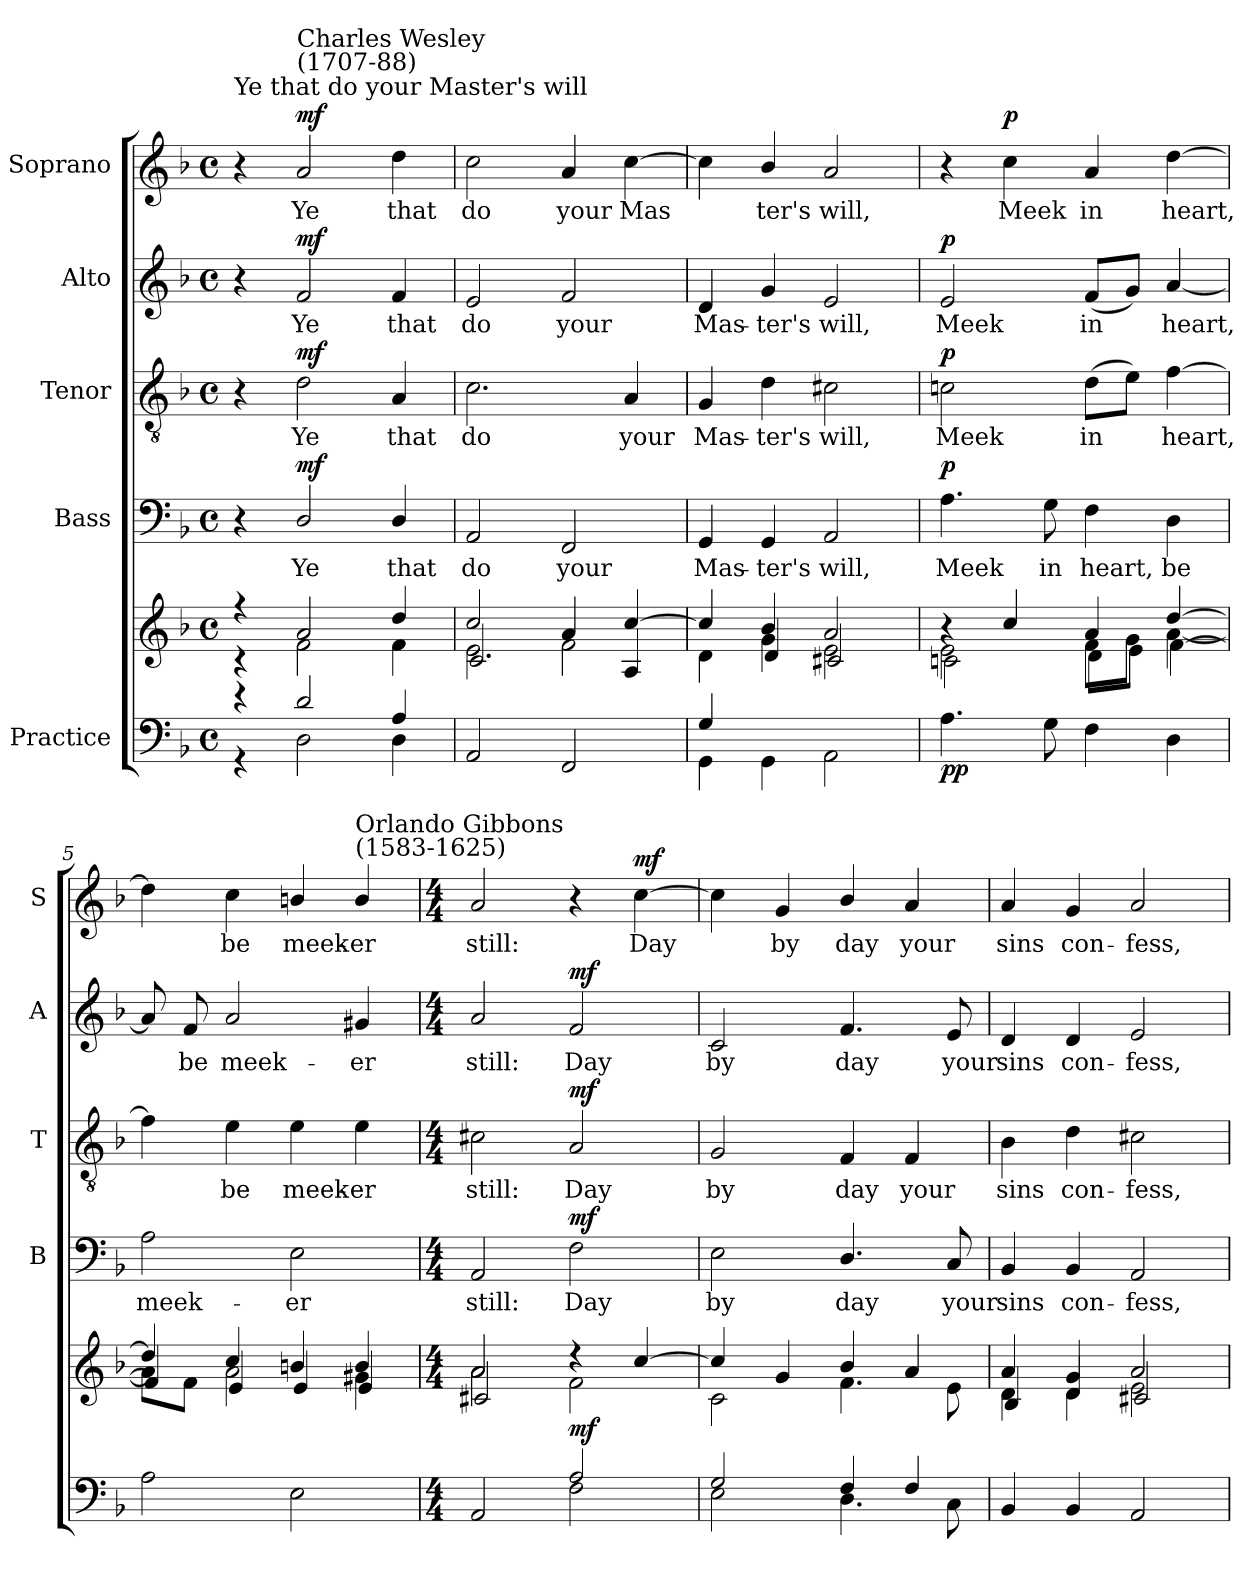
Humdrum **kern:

**kern	**kern	**dynam	**kern	**text	**dynam	**kern	**text	**dynam	**kern	**text	**dynam	**kern	**text	**dynam
*part5	*part5	*part5	*part4	*part4	*part4	*part3	*part3	*part3	*part2	*part2	*part2	*part1	*part1	*part1
*staff6	*staff5	*staff5/6	*staff4	*staff4	*staff4	*staff3	*staff3	*staff3	*staff2	*staff2	*staff2	*staff1	*staff1	*staff1
*I"Practice	*	*	*I"Bass	*	*	*I"Tenor	*	*	*I"Alto	*	*	*I"Soprano	*	*
*	*	*	*I'B	*	*	*I'T	*	*	*I'A	*	*	*I'S	*	*
*clefF4	*clefG2	*	*clefF4	*	*	*clefGv2	*	*	*clefG2	*	*	*clefG2	*	*
*k[b-]	*k[b-]	*	*k[b-]	*	*	*k[b-]	*	*	*k[b-]	*	*	*k[b-]	*	*
*F:	*F:	*	*F:	*	*	*F:	*	*	*F:	*	*	*F:	*	*
*M4/4	*M4/4	*	*M4/4	*	*	*M4/4	*	*	*M4/4	*	*	*M4/4	*	*
*met(c)	*met(c)	*	*met(c)	*	*	*met(c)	*	*	*met(c)	*	*	*met(c)	*	*
=1	=1	=1	=1	=1	=1	=1	=1	=1	=1	=1	=1	=1	=1	=1
*^	*^	*	*	*	*	*	*	*	*	*	*	*	*	*
!	!	!	!	!	!	!	!	!	!	!	!	!	!	!LO:TX:a:t=Ye that do your Master's will	!	!
4r	4r	4r	4rc	.	4r	.	.	4r	.	.	4r	.	.	4r	.	.
!	!	!	!	!	!	!	!	!	!	!	!	!	!	!LO:TX:a:t=Charles Wesley\n(1707-88)	!	!
!	!	!	!	!LO:DY:b=2	!	!LO:LY:b	!	!	!LO:LY:b	!	!	!LO:LY:b	!	!	!LO:LY:b	!
!	!	!	!	!LO:DY:n=1:b	!	!	!LO:DY:b	!	!	!LO:DY:b	!	!	!LO:DY:b	!	!	!LO:DY:b
2d/	2D\	2a/	2f\	mf mf	2D/	Ye	mf	2d\	Ye	mf	2f/	Ye	mf	2a/	Ye	mf
!	!	!	!	!	!	!LO:LY:b	!	!	!LO:LY:b	!	!	!LO:LY:b	!	!	!LO:LY:b	!
4A/	4D\	4dd/	4f\	.	4D/	that	.	4A/	that	.	4f/	that	.	4dd\	that	.
=2	=2	=2	=2	=2	=2	=2	=2	=2	=2	=2	=2	=2	=2	=2	=2	=2
*	*	*	*^	*	*	*	*	*	*	*	*	*	*	*	*	*
!	!	!	!	!	!	!	!LO:LY:b	!	!	!LO:LY:b	!	!	!LO:LY:b	!	!	!LO:LY:b	!
*v	*v	*	*	*	*	*	*	*	*	*	*	*	*	*	*	*	*
2AA/	2cc/	2e\	2.c/	.	2AA/	do	.	2.c\	do	.	2e/	do	.	2cc\	do	.
!	!	!	!	!	!	!LO:LY:b	!	!	!	!	!	!LO:LY:b	!	!	!LO:LY:b	!
2FF/	4a/	2f\	.	.	2FF/	your	.	.	.	.	2f/	your	.	4a/	your	.
!	!	!	!	!	!	!	!	!	!LO:LY:b	!	!	!	!	!	!LO:LY:b	!
.	[>4cc/	.	4A/	.	.	.	.	4A/	your	.	.	.	.	[4cc\	Mas­	.
=3	=3	=3	=3	=3	=3	=3	=3	=3	=3	=3	=3	=3	=3	=3	=3	=3
*^	*	*	*	*	*	*	*	*	*	*	*	*	*	*	*	*
!	!	!	!	!	!	!	!LO:LY:b	!	!	!LO:LY:b	!	!	!LO:LY:b	!	!	!	!
4G/	4GG\	4cc/]	4d\	4ryy	.	4GG/	Mas-	.	4G/	Mas-	.	4d/	Mas-	.	4cc\]	.	.
!	!	!	!	!	!	!	!LO:LY:b	!	!	!LO:LY:b	!	!	!LO:LY:b	!	!	!LO:LY:b	!
2.ryy	4GG\	4b-/	4g\	4d/	.	4GG/	-ter's	.	4d\	-ter's	.	4g/	-ter's	.	4b-/	ter's	.
!	!	!	!	!	!	!	!LO:LY:b	!	!	!LO:LY:b	!	!	!LO:LY:b	!	!	!LO:LY:b	!
.	2AA\	2a/	2e\	2c#X/	.	2AA/	will,	.	2c#X\	will,	.	2e/	will,	.	2a/	will,	.
=4	=4	=4	=4	=4	=4	=4	=4	=4	=4	=4	=4	=4	=4	=4	=4	=4	=4
!	!	!	!	!	!LO:DY:b=2	!	!LO:LY:b	!	!	!LO:LY:b	!	!	!LO:LY:b	!	!	!	!
!	!	!	!	!	!LO:DY:n=1:b	!	!	!LO:DY:b	!	!	!LO:DY:b	!	!	!LO:DY:b	!	!	!
*v	*v	*	*	*	*	*	*	*	*	*	*	*	*	*	*	*	*
4.A\	4r	2e\	2cni\	p p	4.A\	Meek	p	2cni\	Meek	p	2e/	Meek	p	4r	.	.
!	!	!	!	!	!	!	!	!	!	!	!	!	!	!	!LO:LY:b	!LO:DY:b
.	4cc/	.	.	.	.	.	.	.	.	.	.	.	.	4cc\	Meek	p
!	!	!	!	!	!	!LO:LY:b	!	!	!	!	!	!	!	!	!	!
8G\	.	.	.	.	8G\	in	.	.	.	.	.	.	.	.	.	.
!	!	!	!	!	!	!LO:LY:b	!	!	!LO:LY:b	!	!	!LO:LY:b	!	!	!LO:LY:b	!
4F\	4a/	8f\L	8d\L	.	4F\	heart,	.	(>8d\L	in	.	(<8f/L	in	.	4a/	in	.
.	.	8g\J	8e\J	.	.	.	.	8e\J)	.	.	8g/J)	.	.	.	.	.
!	!	!	!	!	!	!LO:LY:b	!	!	!LO:LY:b	!	!	!LO:LY:b	!	!	!LO:LY:b	!
4D\	[>4dd/	[<4a\	[4f\	.	4D\	be	.	[4f\	heart,	.	[4a/	heart,	.	[4dd\	heart,	.
=5	=5	=5	=5	=5	=5	=5	=5	=5	=5	=5	=5	=5	=5	=5	=5	=5
!	!	!	!	!	!	!LO:LY:b	!	!	!	!	!	!	!	!	!	!
2A\	4dd/]	8a\L]	4f/]	.	2A\	meek-	.	4f\]	.	.	8a/]	.	.	4dd\]	.	.
!	!	!	!	!	!	!	!	!	!	!	!	!LO:LY:b	!	!	!	!
.	.	8f\J	.	.	.	.	.	.	.	.	8f/	be	.	.	.	.
!	!	!	!	!	!	!	!	!	!LO:LY:b	!	!	!LO:LY:b	!	!	!LO:LY:b	!
.	4cc/	2a\	4e/	.	.	.	.	4e\	be	.	2a/	meek-	.	4cc\	be	.
!	!	!	!	!	!	!LO:LY:b	!	!	!LO:LY:b	!	!	!	!	!	!LO:LY:b	!
2E\	4bn/	.	4e/	.	2E\	-er	.	4e\	meek-	.	.	.	.	4bn/	meek-	.
!	!	!	!	!	!	!	!	!	!	!	!	!	!	!LO:TX:a:t=Orlando Gibbons\n(1583-1625)	!	!
!	!	!	!	!	!	!	!	!	!LO:LY:b	!	!	!LO:LY:b	!	!	!LO:LY:b	!
.	4b/	4g#X\	4e/	.	.	.	.	4e\	-er	.	4g#X/	-er	.	4b/	-er	.
!!LO:LB:g=z
=6	=6	=6	=6	=6	=6	=6	=6	=6	=6	=6	=6	=6	=6	=6	=6	=6
*M4/4	*M4/4	*	*	*	*M4/4	*	*	*M4/4	*	*	*M4/4	*	*	*M4/4	*	*
*^	*	*	*	*	*	*	*	*	*	*	*	*	*	*	*	*
!	!	!	!	!	!	!	!LO:LY:b	!	!	!LO:LY:b	!	!	!LO:LY:b	!	!	!LO:LY:b	!
2ryy	2AA/	2a/	2a\	2c#X/	.	2AA/	still:	.	2c#X\	still:	.	2a/	still:	.	2a/	still:	.
!	!	!	!	!	!LO:DY:b	!	!LO:LY:b	!LO:DY:b	!	!LO:LY:b	!LO:DY:b	!	!LO:LY:b	!LO:DY:b	!	!	!
2A/	2F\	4r	2f\	2ryy	mf	2F\	Day	mf	2A/	Day	mf	2f/	Day	mf	4r	.	.
!	!	!	!	!	!	!	!	!	!	!	!	!	!	!	!	!LO:LY:b	!LO:DY:b
.	.	[>4cc/	.	.	.	.	.	.	.	.	.	.	.	.	[4cc\	Day	mf
*	*	*	*v	*v	*	*	*	*	*	*	*	*	*	*	*	*	*
=7	=7	=7	=7	=7	=7	=7	=7	=7	=7	=7	=7	=7	=7	=7	=7	=7
!	!	!	!	!	!	!LO:LY:b	!	!	!LO:LY:b	!	!	!LO:LY:b	!	!	!	!
2G/	2E\	4cc/]	2c\	.	2E\	by	.	2G/	by	.	2c/	by	.	4cc\]	.	.
!	!	!	!	!	!	!	!	!	!	!	!	!	!	!	!LO:LY:b	!
.	.	4g/	.	.	.	.	.	.	.	.	.	.	.	4g/	by	.
!	!	!	!	!	!	!LO:LY:b	!	!	!LO:LY:b	!	!	!LO:LY:b	!	!	!LO:LY:b	!
4F/	4.D\	4b-/	4.f\	.	4.D/	day	.	4F/	day	.	4.f/	day	.	4b-/	day	.
!	!	!	!	!	!	!	!	!	!LO:LY:b	!	!	!	!	!	!LO:LY:b	!
4F/	.	4a/	.	.	.	.	.	4F/	your	.	.	.	.	4a/	your	.
!	!	!	!	!	!	!LO:LY:b	!	!	!	!	!	!LO:LY:b	!	!	!	!
.	8C\	.	8e\	.	8C/	your	.	.	.	.	8e/	your	.	.	.	.
=8	=8	=8	=8	=8	=8	=8	=8	=8	=8	=8	=8	=8	=8	=8	=8	=8
*	*	*	*^	*	*	*	*	*	*	*	*	*	*	*	*	*
!	!	!	!	!	!	!	!LO:LY:b	!	!	!LO:LY:b	!	!	!LO:LY:b	!	!	!LO:LY:b	!
*v	*v	*	*	*	*	*	*	*	*	*	*	*	*	*	*	*	*
4BB-/	4a/	4d\	4B-/	.	4BB-/	sins	.	4B-\	sins	.	4d/	sins	.	4a/	sins	.
!	!	!	!	!	!	!LO:LY:b	!	!	!LO:LY:b	!	!	!LO:LY:b	!	!	!LO:LY:b	!
4BB-/	4g/	4d\	4d/	.	4BB-/	con-	.	4d\	con-	.	4d/	con-	.	4g/	con-	.
!	!	!	!	!	!	!LO:LY:b	!	!	!LO:LY:b	!	!	!LO:LY:b	!	!	!LO:LY:b	!
2AA/	2a/	2e\	2c#X/	.	2AA/	-fess,	.	2c#X\	-fess,	.	2e/	-fess,	.	2a/	-fess,	.
*	*v	*v	*v	*	*	*	*	*	*	*	*	*	*	*	*	*
=	=	=	=	=	=	=	=	=	=	=	=	=	=	=
*-	*-	*-	*-	*-	*-	*-	*-	*-	*-	*-	*-	*-	*-	*-
